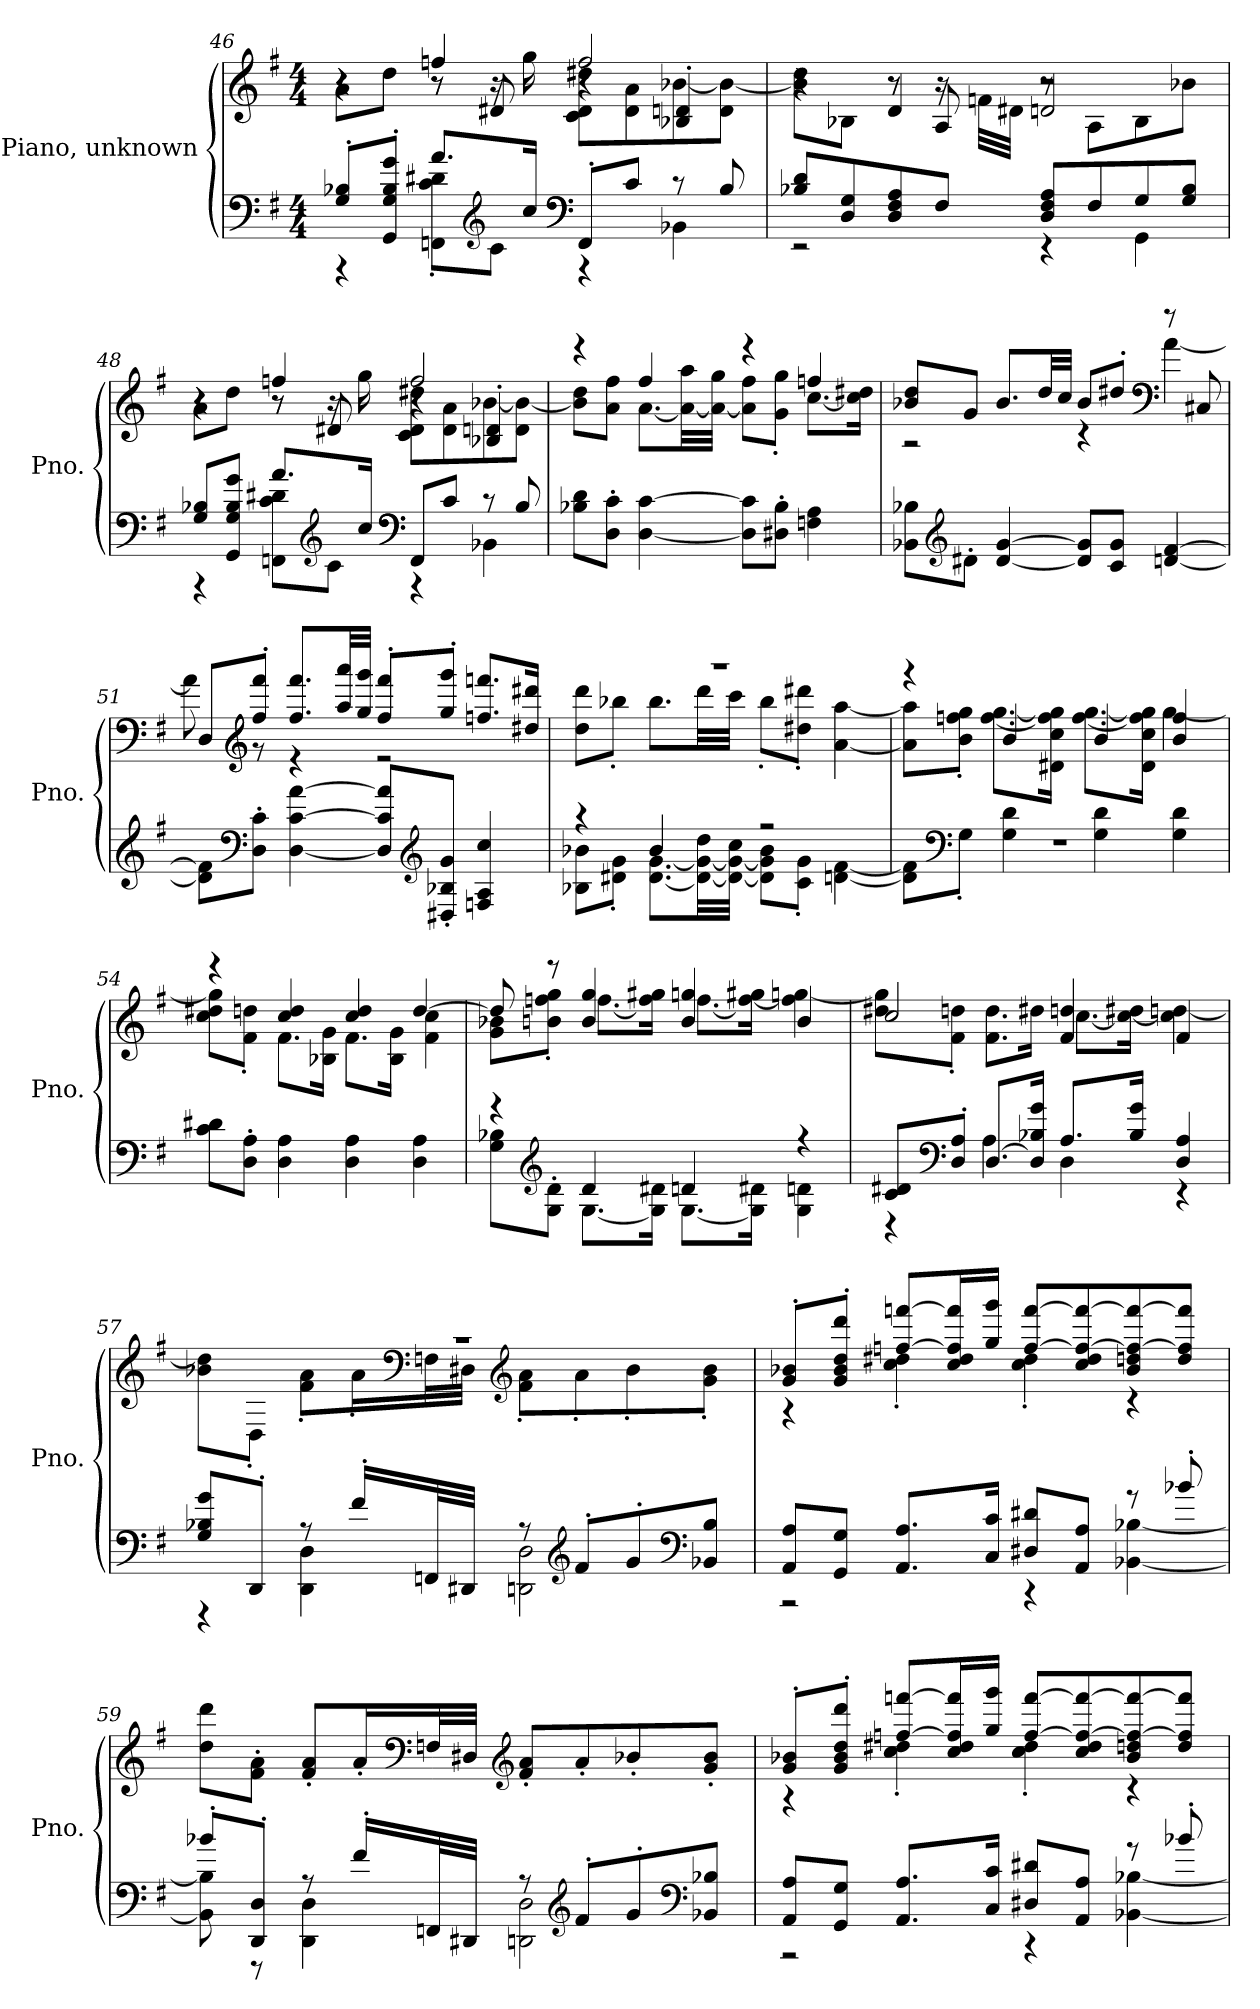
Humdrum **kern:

**kern	**kern
*part1	*part1
*staff2	*staff1
*I"Piano, unknown	*
*I'Pno.	*
*clefF4	*clefG2
*k[f#]	*k[f#]
*M4/4	*M4/4
=46	=46
*^	*^
*	*	*	*^
8G/' 8B-X/'L	4r	4r	8a\L	4r
8GG/' 8G/' 8B-/' 8g/'J	.	.	8dd\J	.
8.a/L	8FFn\' 8c\' 8d#X\'L	4ffn/	8r	8r
*clefG2	*	*	*	*
.	8c\J	.	16r	8d#X/
16cc/Jk	.	.	16gg\	.
*clefF4	*	*	*	*
8FF'/L	4r	2ff/	8c\ 8d#\ 8dd#X\L	4r
8c/J	.	.	8d#\ 8a\	.
8r	4BB-X\	.	[8b-X\	4B-X/' 4dn/'
8B-/	.	.	8d\ 8b-\_J	.
!!LO:LB:g=z	!!	!!
=47	=47	=47	=47	=47
8B-X/ 8d/L	2r	4r	8b-\] 8dd\L	4r
8D/ 8G/	.	.	8B-X\J	.
8D/ 8F#/ 8A/	.	4d/	8r	8r
8F#/J	.	.	16r	8A/
.	.	.	32fn\LLL	.
.	.	.	32d#X\JJJ	.
8D/ 8F#/ 8A/L	4r	2dn/	8r	2r
8F#/	.	.	8A\L	.
8G/	4GG\	.	8B-\	.
8G/ 8B-/J	.	.	8b-X\J	.
=48	=48	=48	=48	=48
8G/ 8B-X/L	4r	4r	8a\L	4r
8GG/ 8G/ 8B-/ 8g/J	.	.	8dd\J	.
8.a/L	8FFn\ 8c\ 8d#X\L	4ffn/	8r	8r
*clefG2	*	*	*	*
.	8c\J	.	16r	8d#X/
16cc/Jk	.	.	16gg\	.
*clefF4	*	*	*	*
8FF/L	4r	2ff/	8c\ 8d#\ 8dd#X\L	4r
8c/J	.	.	8d#\ 8a\	.
8r	4BB-X\	.	[8b-X\	4B-X/' 4dn/'
8B-/	.	.	8d\ 8b-\_J	.
*v	*v	*	*	*
*	*	*v	*v
!!LO:LB:g=z
=49	=49	=49
8B-X\ 8d\L	4r	8b-\] 8dd\L
8D\' 8c\'J	.	8a\ 8ff#\J
[4D\ [4c\	4ff#/	[8.a\L
.	.	32a\_ 32aa\LL
.	.	32a\_ 32gg\JJJ
8D\] 8c\]L	4r	8a\] 8ff#\L
8D#X\' 8B-\'J	.	8g\' 8gg\'J
4Fn\ 4A\	4ffn/	[8.cc\L
.	.	16cc\] 16dd#X\Jk
=50	=50	=50
8BB-X\ 8B-X\L	8b-X/ 8dd/L	2r
*clefG2	*	*
8d#X'\J	8g/J	.
[4d#/ [4g/	8.b-/L	.
.	32dd/LL	.
.	32cc/JJJ	.
8d#/] 8g/]L	8b-/L	4r
8c/ 8g/J	8dd#X'/J	.
*	*clefF4	*
[4dn/ [4f#/	8r	[4a\
.	8C#X/	.
!!LO:LB:g=z	!!
=51	=51	=51
8d\] 8f#\]L	8D/L	8a\]
*clefF4	*clefG2	*
8D\' 8c\'J	8ff#/' 8fff#/'J	8r
[4D\ [4c\ [4a\	8.ff#/ 8.fff#/L	4r
.	32aa/ 32aaa/LL	.
.	32gg/ 32ggg/JJJ	.
8D/] 8c/] 8a/]L	8ff#/' 8fff#/'L	2r
*clefG2	*	*
8D#X/' 8B-X/' 8g/'J	8gg/' 8ggg/'J	.
4Fn/ 4A/ 4cc/	8.ffn/ 8.fffn/L	.
.	16dd#X/ 16ddd#X/Jk	.
=52	=52	=52
*^	*	*
4r	8B-X\ 8b-X\L	1r	8dd\ 8ddd\L
.	8d#X\' 8g\'J	.	8bb-X'\J
4b-/	[8.d#\ [8.g\L	.	8.bb-\L
.	32d#\_ 32g\_ 32dd\LL	.	32ddd\LL
.	32d#\_ 32g\_ 32cc\JJJ	.	32ccc\JJJ
2r	8d#\] 8g\] 8b-\L	.	8bb-'\L
.	8c\' 8g\'J	.	8dd#X\' 8ddd#X\'J
.	[4dn\ [4f#\	.	[4a\ [4aa\
!!LO:PB:g=z	!!
=53	=53	=53	=53
1r	8d\] 8f#\]L	4r	8a\] 8aa\]L
*clefF4	*	*	*
.	8G'\J	.	8b\' 8ffn\' 8gg\'J
.	4G\ 4d\	4b/	[8.ff\ [8.gg\L
.	.	.	16d#X\ 16cc\ 16ff\] 16gg\]Jk
.	4G\ 4d\	4b/	[8.ff\ [8.gg\L
.	.	.	16d#\ 16cc\ 16ff\] 16gg\]Jk
.	4G\ 4d\	4b/ 4ff/	[4gg\
*v	*v	*	*
=54	=54	=54
8c\ 8d#X\L	4r	8cc\ 8dd#X\ 8gg\]L
8D\' 8A\'J	.	8f#\' 8ddn\'J
4D\ 4A\	4cc/ 4dd/	8.f#\L
.	.	16B-X\ 16g\Jk
4D\ 4A\	4cc/ 4dd/	8.f#\L
.	.	16B-\ 16g\Jk
4D\ 4A\	[4dd/	4f#\ 4cc\
=55	=55	=55
*^	*	*
4r	8G\ 8B-X\L	8dd/]	8g\ 8b-X\L
*clefG2	*	*	*
.	8G\' 8d\'J	8r	8bn\' 8ffn\' 8gg\'J
4d/	[8.G\L	4b/ 4gg/	[8.ff\L
.	16G\] 16d#X\Jk	.	16ff\] 16gg#X\Jk
4dn/	[8.G\L	4b/ 4ggn/	[8.ff\L
.	16G\] 16d#X\Jk	.	16ff\_ 16gg#X\Jk
4r	4G\ 4dn\	4b/	4ff\] [4ggn\
!!LO:LB:g=z	!!
=56	=56	=56	=56
8c/ 8d#X/L	4r	2cc/	8dd#X\ 8gg\]L
*clefF4	*	*	*
8D/' 8A/'J	.	.	8f#\' 8ddn\'J
[8.D/L	4A\	.	8.f#\ 8.dd\L
16D/] 16B-X/ 16g/Jk	.	.	16dd#X\Jk
8.A/L	4D\	4f#/ 4ddn/	[8.cc\L
16B-/ 16g/Jk	.	.	16cc\_ 16dd#X\Jk
4D/ 4A/	4r	4f#/	4cc\] [4ddn\
=57	=57	=57	=57
8G/ 8B-X/ 8g/L	4r	1r	8b-X\ 8dd\]L
8DD'/J	.	.	8D'\J
8r	4DD\ 4D\	.	8f#\' 8a\'L
16f#'/LL	.	.	16a'\L
*	*	*clefF4	*
32FFn/L	.	.	32Fn\L
32DD#X/JJJ	.	.	32D#X\JJJ
*	*	*clefG2	*
8r	2DDn\ 2D\	.	8f#\' 8a\'L
*clefG2	*	*	*
8f#'/L	.	.	8a'\
8g'/	.	.	8b-'\
*clefF4	*	*	*
8BB-X/ 8B-/J	.	.	8g\' 8b-\'J
!!LO:LB:g=z	!!
=58	=58	=58	=58
8AA/ 8A/L	2r	8g/' 8b-X/'L	4r
8GG/ 8G/J	.	8g/' 8b-/' 8dd/' 8ddd/'J	.
8.AA/ 8.A/L	.	[8ffn/ [8fffn/L	4cc\' 4dd#X\'
.	.	16cc/ 16dd#/ 16ff/] 16fff/]L	.
16C/ 16c/Jk	.	16gg/ 16ggg/JJ	.
8D#X/ 8d#X/L	4r	[8ff/ [8fff/L	4cc\' 4dd#\'
8AA/ 8A/J	.	8cc/ 8dd#/ 8ff/_ 8fff/_	.
8r	[4BB-X\ [4B-X\	8b-/ 8ddn/ 8ff/_ 8fff/_	4r
8b-X'/	.	8dd/ 8ff/] 8fff/]J	.
*	*	*v	*v
=59	=59	=59
8b-X'/L	8BB-\] 8B-\]	8dd\ 8ddd\L
8DD/' 8D/'J	8r	8f#\' 8a\'J
8r	4DD\ 4D\	8f#/' 8a/'L
16f#'/LL	.	16a'/L
*	*	*clefF4
32FFn/L	.	32Fn/L
32DD#X/JJJ	.	32D#X/JJJ
*	*	*clefG2
8r	2DDn\ 2D\	8f#/' 8a/'L
*clefG2	*	*
8f#'/L	.	8a'/
8g'/	.	8b-X'/
*clefF4	*	*
8BB-X/ 8B-X/J	.	8g/' 8b-/'J
!!LO:LB:g=z
=60	=60	=60
*	*	*^
8AA/ 8A/L	2r	8g/' 8b-X/'L	4r
8GG/ 8G/J	.	8g/' 8b-/' 8dd/' 8ddd/'J	.
8.AA/ 8.A/L	.	[8ffn/ [8fffn/L	4cc\' 4dd#X\'
.	.	16cc/ 16dd#/ 16ff/] 16fff/]L	.
16C/ 16c/Jk	.	16gg/ 16ggg/JJ	.
8D#X/ 8d#X/L	4r	[8ff/ [8fff/L	4cc\' 4dd#\'
8AA/ 8A/J	.	8cc/ 8dd#/ 8ff/_ 8fff/_	.
8r	[4BB-X\ [4B-X\	8b-/ 8ddn/ 8ff/_ 8fff/_	4r
8b-X'/	.	8dd/ 8ff/] 8fff/]J	.
*v	*v	*	*
*	*v	*v
=	=
*-	*-
